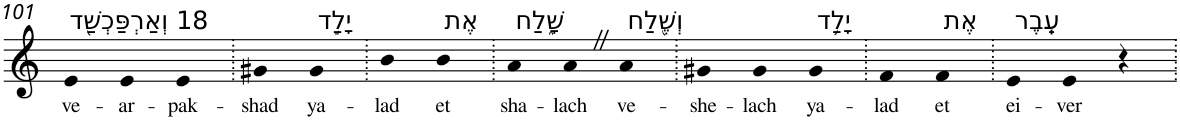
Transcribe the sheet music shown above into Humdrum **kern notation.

**kern	**text
*part1	*part1
*staff1	*staff1
*I"Piano	*
*I'Pno	*
!!LO:PB:g=z
*clefG2	*
*k[]	*
=101	=101
!LO:TX:a:t=18 וְאַרְפַּכְשַׁ֖ד	!
!	!LO:LY:b
4e	ve-
!	!LO:LY:b
4e	-ar-
!	!LO:LY:b
4e	-pak-
=102.	=102.
!	!LO:LY:b
4g#X	-shad
!LO:TX:a:t=יָלַ֣ד	!
!	!LO:LY:b
4g#	ya-
=103.	=103.
!	!LO:LY:b
4b	-lad
!LO:TX:a:t=אֶת	!
!	!LO:LY:b
4b	et
=104.	=104.
!LO:TX:a:t=שָׁ֑לַח	!
!	!LO:LY:b
4a	sha-
!	!LO:LY:b
4aZ	-lach
!LO:TX:a:t=וְשֶׁ֖לַח	!
!	!LO:LY:b
4a	ve-
=105.	=105.
!	!LO:LY:b
4g#X	-she-
!	!LO:LY:b
4g#	-lach
!LO:TX:a:t=יָלַ֥ד	!
!	!LO:LY:b
4g#	ya-
=106.	=106.
!	!LO:LY:b
4f	-lad
!LO:TX:a:t=אֶת	!
!	!LO:LY:b
4f	et
=107.	=107.
!LO:TX:a:t=עֵֽבֶר	!
!	!LO:LY:b
4e	ei-
!	!LO:LY:b
4e	-ver
4r	.
=.	=.
*-	*-
